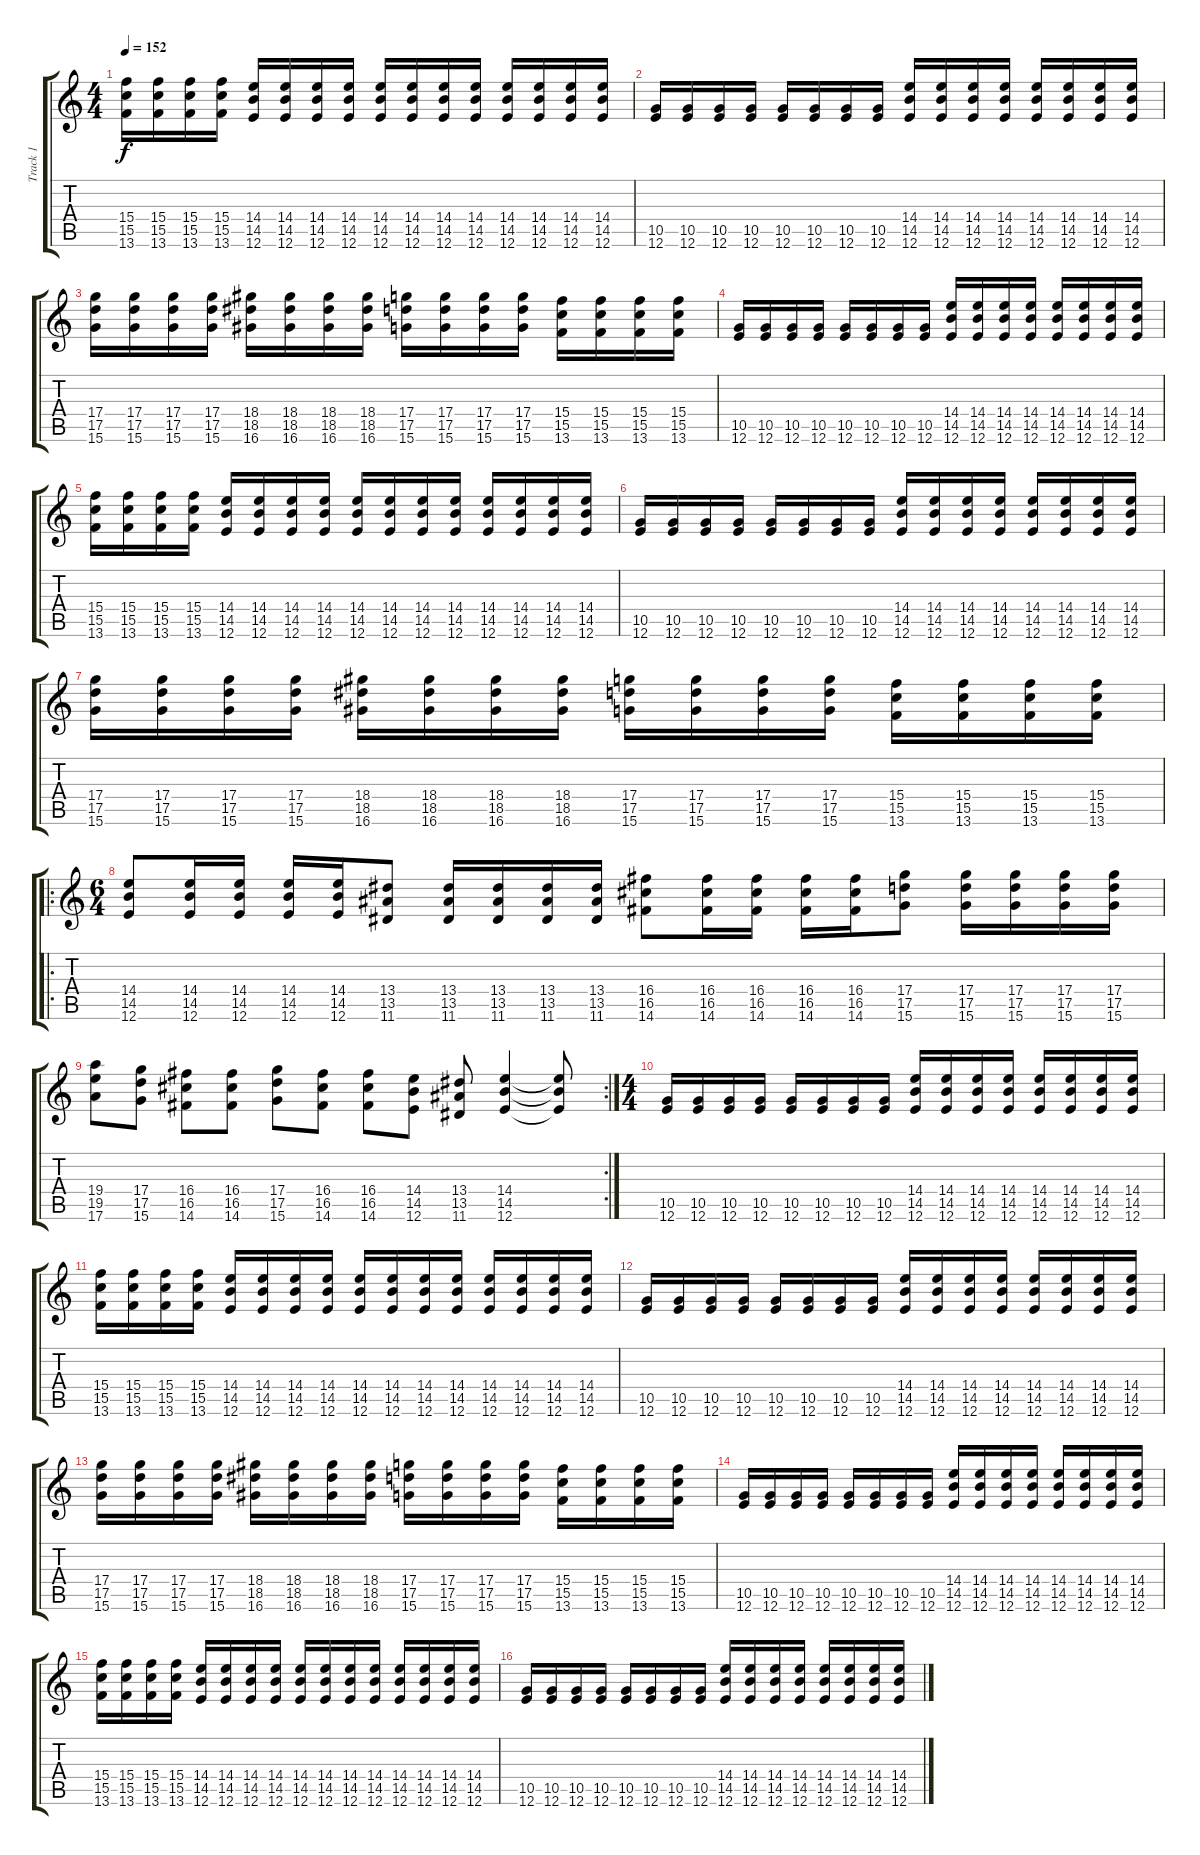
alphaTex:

\track ("Track 1" "Track 1") {instrument distortionguitar}
\staff {score tabs}
\tuning (E4 B3 G3 D3 A2 E2) {hide}
\ts (4 4)
\tempo 152
\clef g2
\ks c
(15.4 15.5 13.6).16{dy f} (15.4 15.5 13.6).16 (15.4 15.5 13.6).16 (15.4 15.5 13.6).16 (14.4 14.5 12.6).16 (14.4 14.5 12.6).16 (14.4 14.5 12.6).16 (14.4 14.5 12.6).16 (14.4 14.5 12.6).16 (14.4 14.5 12.6).16 (14.4 14.5 12.6).16 (14.4 14.5 12.6).16 (14.4 14.5 12.6).16 (14.4 14.5 12.6).16 (14.4 14.5 12.6).16 (14.4 14.5 12.6).16 |
(10.5 12.6).16 (10.5 12.6).16 (10.5 12.6).16 (10.5 12.6).16 (10.5 12.6).16 (10.5 12.6).16 (10.5 12.6).16 (10.5 12.6).16 (14.4 14.5 12.6).16 (14.4 14.5 12.6).16 (14.4 14.5 12.6).16 (14.4 14.5 12.6).16 (14.4 14.5 12.6).16 (14.4 14.5 12.6).16 (14.4 14.5 12.6).16 (14.4 14.5 12.6).16 |
(17.4 17.5 15.6).16 (17.4 17.5 15.6).16 (17.4 17.5 15.6).16 (17.4 17.5 15.6).16 (18.4 18.5 16.6).16 (18.4 18.5 16.6).16 (18.4 18.5 16.6).16 (18.4 18.5 16.6).16 (17.4 17.5 15.6).16 (17.4 17.5 15.6).16 (17.4 17.5 15.6).16 (17.4 17.5 15.6).16 (15.4 15.5 13.6).16 (15.4 15.5 13.6).16 (15.4 15.5 13.6).16 (15.4 15.5 13.6).16 |
(10.5 12.6).16 (10.5 12.6).16 (10.5 12.6).16 (10.5 12.6).16 (10.5 12.6).16 (10.5 12.6).16 (10.5 12.6).16 (10.5 12.6).16 (14.4 14.5 12.6).16 (14.4 14.5 12.6).16 (14.4 14.5 12.6).16 (14.4 14.5 12.6).16 (14.4 14.5 12.6).16 (14.4 14.5 12.6).16 (14.4 14.5 12.6).16 (14.4 14.5 12.6).16 |
(15.4 15.5 13.6).16 (15.4 15.5 13.6).16 (15.4 15.5 13.6).16 (15.4 15.5 13.6).16 (14.4 14.5 12.6).16 (14.4 14.5 12.6).16 (14.4 14.5 12.6).16 (14.4 14.5 12.6).16 (14.4 14.5 12.6).16 (14.4 14.5 12.6).16 (14.4 14.5 12.6).16 (14.4 14.5 12.6).16 (14.4 14.5 12.6).16 (14.4 14.5 12.6).16 (14.4 14.5 12.6).16 (14.4 14.5 12.6).16 |
(10.5 12.6).16 (10.5 12.6).16 (10.5 12.6).16 (10.5 12.6).16 (10.5 12.6).16 (10.5 12.6).16 (10.5 12.6).16 (10.5 12.6).16 (14.4 14.5 12.6).16 (14.4 14.5 12.6).16 (14.4 14.5 12.6).16 (14.4 14.5 12.6).16 (14.4 14.5 12.6).16 (14.4 14.5 12.6).16 (14.4 14.5 12.6).16 (14.4 14.5 12.6).16 |
(17.4 17.5 15.6).16 (17.4 17.5 15.6).16 (17.4 17.5 15.6).16 (17.4 17.5 15.6).16 (18.4 18.5 16.6).16 (18.4 18.5 16.6).16 (18.4 18.5 16.6).16 (18.4 18.5 16.6).16 (17.4 17.5 15.6).16 (17.4 17.5 15.6).16 (17.4 17.5 15.6).16 (17.4 17.5 15.6).16 (15.4 15.5 13.6).16 (15.4 15.5 13.6).16 (15.4 15.5 13.6).16 (15.4 15.5 13.6).16 |
\ro
\ts (6 4)
(14.4 14.5 12.6).8 (14.4 14.5 12.6).16 (14.4 14.5 12.6).16 (14.4 14.5 12.6).16 (14.4 14.5 12.6).16 (13.4 13.5 11.6).8 (13.4 13.5 11.6).16 (13.4 13.5 11.6).16 (13.4 13.5 11.6).16 (13.4 13.5 11.6).16 (16.4 16.5 14.6).8 (16.4 16.5 14.6).16 (16.4 16.5 14.6).16 (16.4 16.5 14.6).16 (16.4 16.5 14.6).16 (17.4 17.5 15.6).8 (17.4 17.5 15.6).16 (17.4 17.5 15.6).16 (17.4 17.5 15.6).16 (17.4 17.5 15.6).16 |
\rc 2
(19.4 19.5 17.6).8 (17.4 17.5 15.6).8 (16.4 16.5 14.6).8 (16.4 16.5 14.6).8 (17.4 17.5 15.6).8 (16.4 16.5 14.6).8 (16.4 16.5 14.6).8 (14.4 14.5 12.6).8 (13.4 13.5 11.6).8 (14.4 14.5 12.6).4 (14.4{t} 14.5{t} 12.6{t}).8 |
\ts (4 4)
(10.5 12.6).16 (10.5 12.6).16 (10.5 12.6).16 (10.5 12.6).16 (10.5 12.6).16 (10.5 12.6).16 (10.5 12.6).16 (10.5 12.6).16 (14.4 14.5 12.6).16 (14.4 14.5 12.6).16 (14.4 14.5 12.6).16 (14.4 14.5 12.6).16 (14.4 14.5 12.6).16 (14.4 14.5 12.6).16 (14.4 14.5 12.6).16 (14.4 14.5 12.6).16 |
(15.4 15.5 13.6).16 (15.4 15.5 13.6).16 (15.4 15.5 13.6).16 (15.4 15.5 13.6).16 (14.4 14.5 12.6).16 (14.4 14.5 12.6).16 (14.4 14.5 12.6).16 (14.4 14.5 12.6).16 (14.4 14.5 12.6).16 (14.4 14.5 12.6).16 (14.4 14.5 12.6).16 (14.4 14.5 12.6).16 (14.4 14.5 12.6).16 (14.4 14.5 12.6).16 (14.4 14.5 12.6).16 (14.4 14.5 12.6).16 |
(10.5 12.6).16 (10.5 12.6).16 (10.5 12.6).16 (10.5 12.6).16 (10.5 12.6).16 (10.5 12.6).16 (10.5 12.6).16 (10.5 12.6).16 (14.4 14.5 12.6).16 (14.4 14.5 12.6).16 (14.4 14.5 12.6).16 (14.4 14.5 12.6).16 (14.4 14.5 12.6).16 (14.4 14.5 12.6).16 (14.4 14.5 12.6).16 (14.4 14.5 12.6).16 |
(17.4 17.5 15.6).16 (17.4 17.5 15.6).16 (17.4 17.5 15.6).16 (17.4 17.5 15.6).16 (18.4 18.5 16.6).16 (18.4 18.5 16.6).16 (18.4 18.5 16.6).16 (18.4 18.5 16.6).16 (17.4 17.5 15.6).16 (17.4 17.5 15.6).16 (17.4 17.5 15.6).16 (17.4 17.5 15.6).16 (15.4 15.5 13.6).16 (15.4 15.5 13.6).16 (15.4 15.5 13.6).16 (15.4 15.5 13.6).16 |
(10.5 12.6).16 (10.5 12.6).16 (10.5 12.6).16 (10.5 12.6).16 (10.5 12.6).16 (10.5 12.6).16 (10.5 12.6).16 (10.5 12.6).16 (14.4 14.5 12.6).16 (14.4 14.5 12.6).16 (14.4 14.5 12.6).16 (14.4 14.5 12.6).16 (14.4 14.5 12.6).16 (14.4 14.5 12.6).16 (14.4 14.5 12.6).16 (14.4 14.5 12.6).16 |
(15.4 15.5 13.6).16 (15.4 15.5 13.6).16 (15.4 15.5 13.6).16 (15.4 15.5 13.6).16 (14.4 14.5 12.6).16 (14.4 14.5 12.6).16 (14.4 14.5 12.6).16 (14.4 14.5 12.6).16 (14.4 14.5 12.6).16 (14.4 14.5 12.6).16 (14.4 14.5 12.6).16 (14.4 14.5 12.6).16 (14.4 14.5 12.6).16 (14.4 14.5 12.6).16 (14.4 14.5 12.6).16 (14.4 14.5 12.6).16 |
(10.5 12.6).16 (10.5 12.6).16 (10.5 12.6).16 (10.5 12.6).16 (10.5 12.6).16 (10.5 12.6).16 (10.5 12.6).16 (10.5 12.6).16 (14.4 14.5 12.6).16 (14.4 14.5 12.6).16 (14.4 14.5 12.6).16 (14.4 14.5 12.6).16 (14.4 14.5 12.6).16 (14.4 14.5 12.6).16 (14.4 14.5 12.6).16 (14.4 14.5 12.6).16
